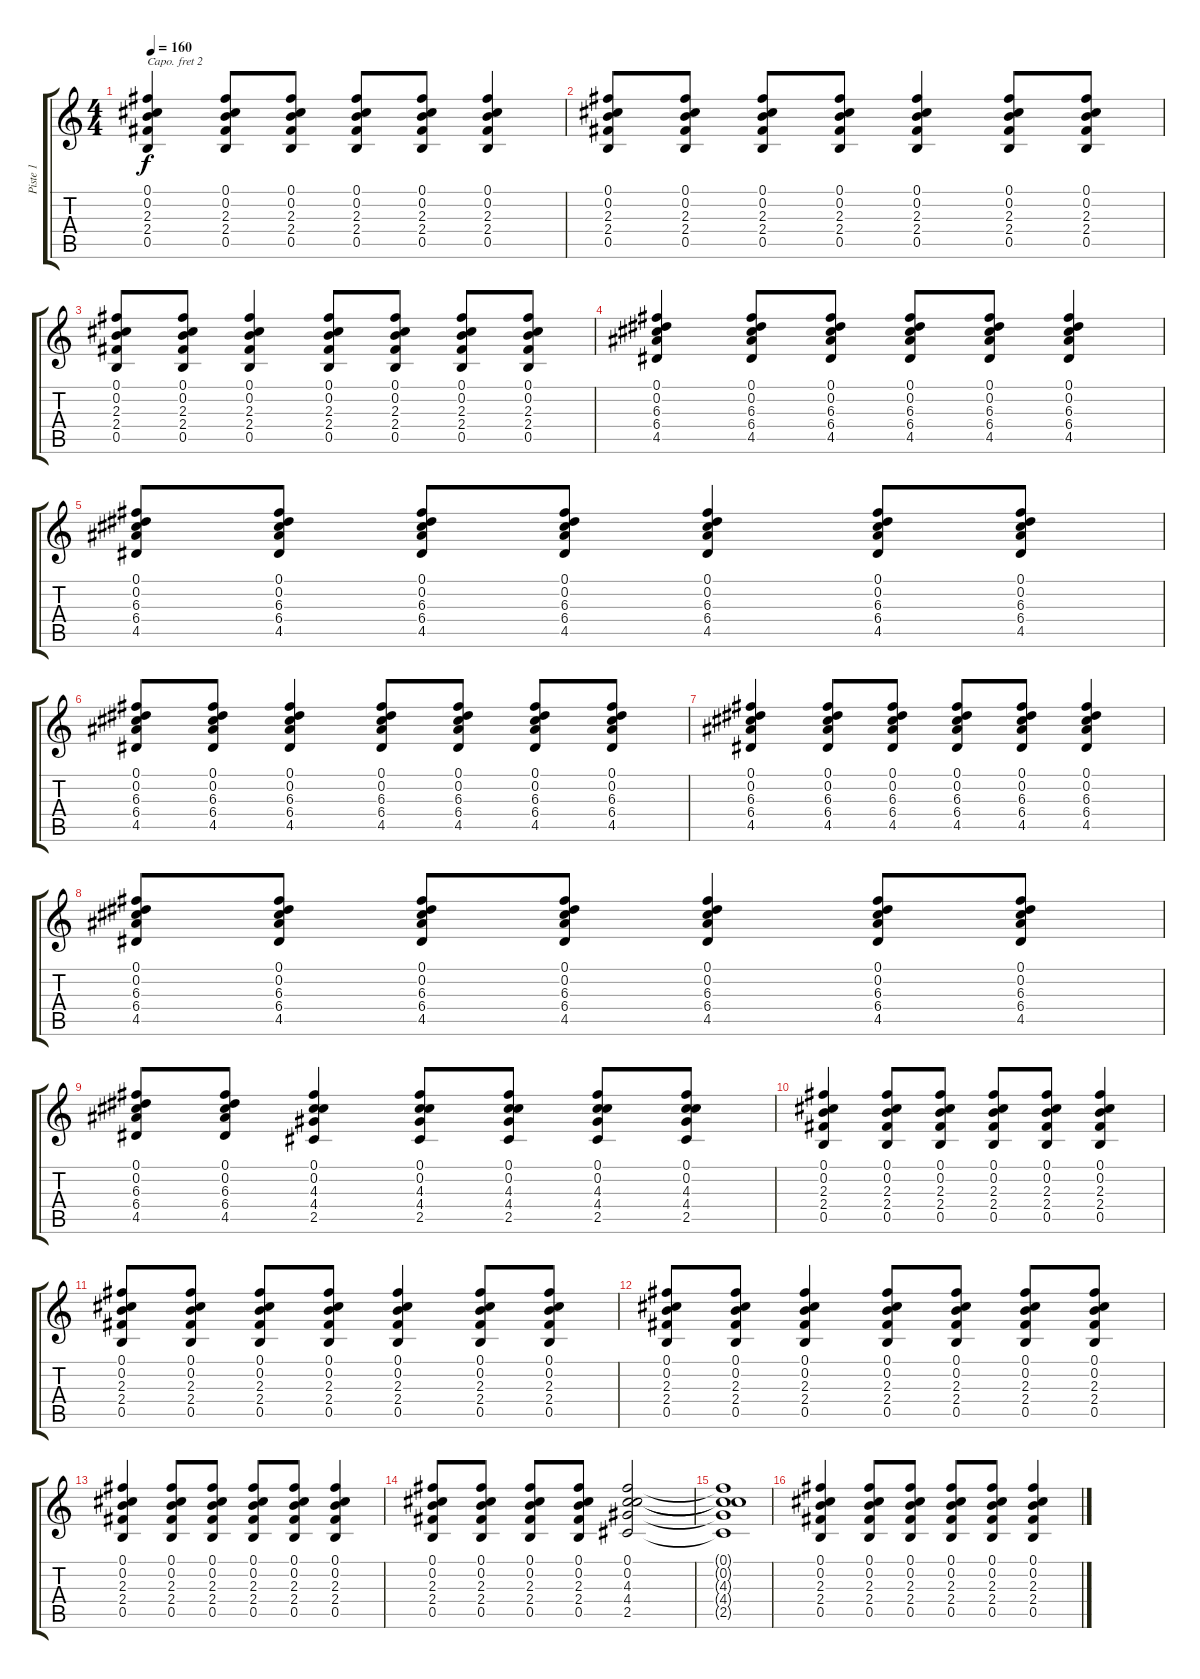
\track ("Piste 1" "Piste 1") {instrument acousticguitarsteel}
\staff {score tabs}
\capo 2
\tuning (E4 B3 G3 D3 A2 E2) {hide}
\ts (4 4)
\tempo 160
\clef g2
\ks c
(0.1 0.2 2.3 2.4 0.5).4{dy f} (0.1 0.2 2.3 2.4 0.5).8 (0.1 0.2 2.3 2.4 0.5).8 (0.1 0.2 2.3 2.4 0.5).8 (0.1 0.2 2.3 2.4 0.5).8 (0.1 0.2 2.3 2.4 0.5).4 |
(0.1 0.2 2.3 2.4 0.5).8 (0.1 0.2 2.3 2.4 0.5).8 (0.1 0.2 2.3 2.4 0.5).8 (0.1 0.2 2.3 2.4 0.5).8 (0.1 0.2 2.3 2.4 0.5).4 (0.1 0.2 2.3 2.4 0.5).8 (0.1 0.2 2.3 2.4 0.5).8 |
(0.1 0.2 2.3 2.4 0.5).8 (0.1 0.2 2.3 2.4 0.5).8 (0.1 0.2 2.3 2.4 0.5).4 (0.1 0.2 2.3 2.4 0.5).8 (0.1 0.2 2.3 2.4 0.5).8 (0.1 0.2 2.3 2.4 0.5).8 (0.1 0.2 2.3 2.4 0.5).8 |
(0.1 0.2 6.3 6.4 4.5).4 (0.1 0.2 6.3 6.4 4.5).8 (0.1 0.2 6.3 6.4 4.5).8 (0.1 0.2 6.3 6.4 4.5).8 (0.1 0.2 6.3 6.4 4.5).8 (0.1 0.2 6.3 6.4 4.5).4 |
(0.1 0.2 6.3 6.4 4.5).8 (0.1 0.2 6.3 6.4 4.5).8 (0.1 0.2 6.3 6.4 4.5).8 (0.1 0.2 6.3 6.4 4.5).8 (0.1 0.2 6.3 6.4 4.5).4 (0.1 0.2 6.3 6.4 4.5).8 (0.1 0.2 6.3 6.4 4.5).8 |
(0.1 0.2 6.3 6.4 4.5).8 (0.1 0.2 6.3 6.4 4.5).8 (0.1 0.2 6.3 6.4 4.5).4 (0.1 0.2 6.3 6.4 4.5).8 (0.1 0.2 6.3 6.4 4.5).8 (0.1 0.2 6.3 6.4 4.5).8 (0.1 0.2 6.3 6.4 4.5).8 |
(0.1 0.2 6.3 6.4 4.5).4 (0.1 0.2 6.3 6.4 4.5).8 (0.1 0.2 6.3 6.4 4.5).8 (0.1 0.2 6.3 6.4 4.5).8 (0.1 0.2 6.3 6.4 4.5).8 (0.1 0.2 6.3 6.4 4.5).4 |
(0.1 0.2 6.3 6.4 4.5).8 (0.1 0.2 6.3 6.4 4.5).8 (0.1 0.2 6.3 6.4 4.5).8 (0.1 0.2 6.3 6.4 4.5).8 (0.1 0.2 6.3 6.4 4.5).4 (0.1 0.2 6.3 6.4 4.5).8 (0.1 0.2 6.3 6.4 4.5).8 |
(0.1 0.2 6.3 6.4 4.5).8 (0.1 0.2 6.3 6.4 4.5).8 (0.1 0.2 4.3 4.4 2.5).4 (0.1 0.2 4.3 4.4 2.5).8 (0.1 0.2 4.3 4.4 2.5).8 (0.1 0.2 4.3 4.4 2.5).8 (0.1 0.2 4.3 4.4 2.5).8 |
(0.1 0.2 2.3 2.4 0.5).4 (0.1 0.2 2.3 2.4 0.5).8 (0.1 0.2 2.3 2.4 0.5).8 (0.1 0.2 2.3 2.4 0.5).8 (0.1 0.2 2.3 2.4 0.5).8 (0.1 0.2 2.3 2.4 0.5).4 |
(0.1 0.2 2.3 2.4 0.5).8 (0.1 0.2 2.3 2.4 0.5).8 (0.1 0.2 2.3 2.4 0.5).8 (0.1 0.2 2.3 2.4 0.5).8 (0.1 0.2 2.3 2.4 0.5).4 (0.1 0.2 2.3 2.4 0.5).8 (0.1 0.2 2.3 2.4 0.5).8 |
(0.1 0.2 2.3 2.4 0.5).8 (0.1 0.2 2.3 2.4 0.5).8 (0.1 0.2 2.3 2.4 0.5).4 (0.1 0.2 2.3 2.4 0.5).8 (0.1 0.2 2.3 2.4 0.5).8 (0.1 0.2 2.3 2.4 0.5).8 (0.1 0.2 2.3 2.4 0.5).8 |
(0.1 0.2 2.3 2.4 0.5).4 (0.1 0.2 2.3 2.4 0.5).8 (0.1 0.2 2.3 2.4 0.5).8 (0.1 0.2 2.3 2.4 0.5).8 (0.1 0.2 2.3 2.4 0.5).8 (0.1 0.2 2.3 2.4 0.5).4 |
(0.1 0.2 2.3 2.4 0.5).8 (0.1 0.2 2.3 2.4 0.5).8 (0.1 0.2 2.3 2.4 0.5).8 (0.1 0.2 2.3 2.4 0.5).8 (0.1 0.2 4.3 4.4 2.5).2 |
(0.1{t} 0.2{t} 4.3{t} 4.4{t} 2.5{t}).1 |
(0.1 0.2 2.3 2.4 0.5).4 (0.1 0.2 2.3 2.4 0.5).8 (0.1 0.2 2.3 2.4 0.5).8 (0.1 0.2 2.3 2.4 0.5).8 (0.1 0.2 2.3 2.4 0.5).8 (0.1 0.2 2.3 2.4 0.5).4
